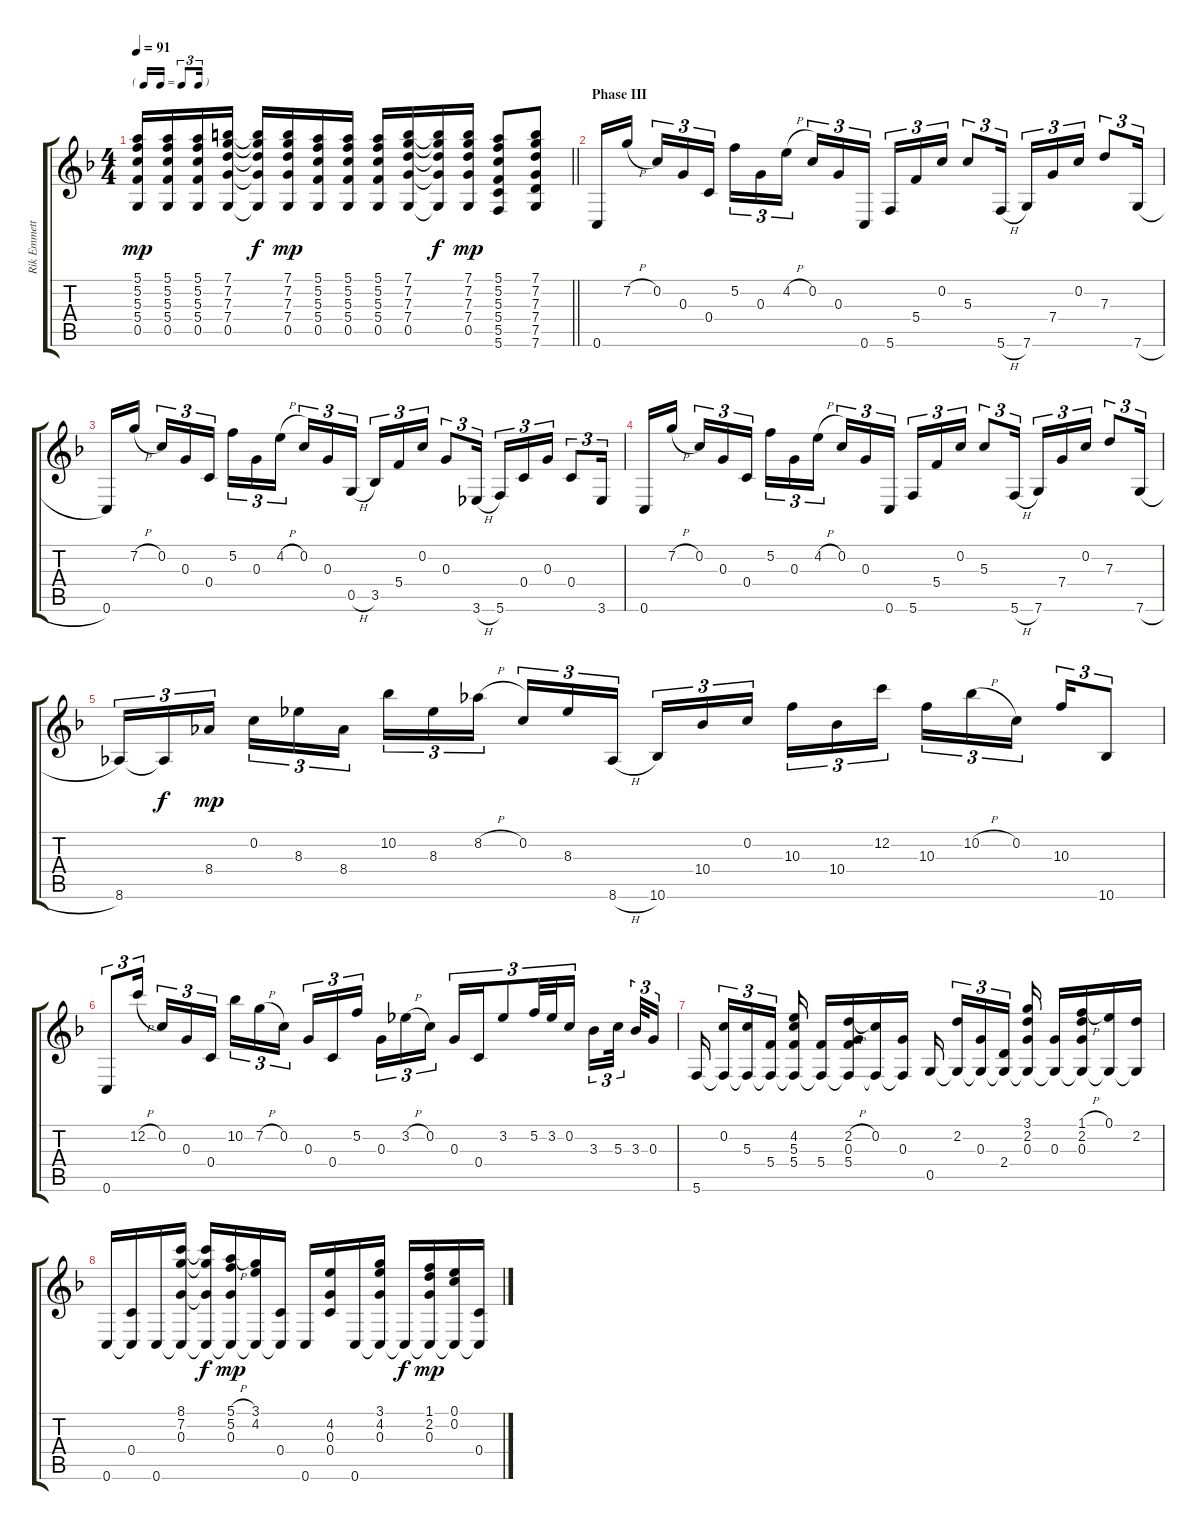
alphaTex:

\track ("Rik Emmett" "Rik Emmett") {instrument acousticguitarnylon}
\staff {score tabs}
\tuning (E4 C4 G3 C3 G2 C2) {hide}
\ts (4 4)
\tf triplet16th
\tempo 91
\clef g2
\barLineRight lightlight
\ks f
(5.1 5.2 5.3 5.4 0.5).16{dy mp} (5.1 5.2 5.3 5.4 0.5).16 (5.1 5.2 5.3 5.4 0.5).16 (7.1 7.2 7.3 7.4 0.5).16 (7.1{t} 7.2{t} 7.3{t} 7.4{t} 0.5{t}).16{dy f} (7.1 7.2 7.3 7.4 0.5).16{dy mp} (5.1 5.2 5.3 5.4 0.5).16 (5.1 5.2 5.3 5.4 0.5).16 (5.1 5.2 5.3 5.4 0.5).16 (7.1 7.2 7.3 7.4 0.5).16 (7.1{t} 7.2{t} 7.3{t} 7.4{t} 0.5{t}).16{dy f} (7.1 7.2 7.3 7.4 0.5).16{dy mp} (5.1 5.2 5.3 5.4 5.5 5.6).8 (7.1 7.2 7.3 7.4 7.5 7.6).8 |
\section ("" "Phase III")
0.6.16 7.2{h}.16{beam splitsecondary} 0.2.16{tu (3 2)} 0.3.16{tu (3 2)} 0.4.16{tu (3 2)} 5.2.16{tu (3 2)} 0.3.16{tu (3 2)} 4.2{h}.16{tu (3 2) beam splitsecondary} 0.2.16{tu (3 2)} 0.3.16{tu (3 2)} 0.6.16{tu (3 2)} 5.6.16{tu (3 2)} 5.4.16{tu (3 2)} 0.2.16{tu (3 2)} 5.3.8{tu (3 2)} 5.6{h}.16{tu (3 2)} 7.6.16{tu (3 2)} 7.4.16{tu (3 2)} 0.2.16{tu (3 2)} 7.3.8{tu (3 2)} 7.6{h}.16{tu (3 2)} |
0.6.16 7.2{h}.16{beam splitsecondary} 0.2.16{tu (3 2)} 0.3.16{tu (3 2)} 0.4.16{tu (3 2)} 5.2.16{tu (3 2)} 0.3.16{tu (3 2)} 4.2{h}.16{tu (3 2) beam splitsecondary} 0.2.16{tu (3 2)} 0.3.16{tu (3 2)} 0.5{h}.16{tu (3 2)} 3.5.16{tu (3 2)} 5.4.16{tu (3 2)} 0.2.16{tu (3 2)} 0.3.8{tu (3 2)} 3.6{h}.16{tu (3 2)} 5.6.16{tu (3 2)} 0.4.16{tu (3 2)} 0.3.16{tu (3 2)} 0.4.8{tu (3 2)} 3.6.16{tu (3 2)} |
0.6.16 7.2{h}.16{beam splitsecondary} 0.2.16{tu (3 2)} 0.3.16{tu (3 2)} 0.4.16{tu (3 2)} 5.2.16{tu (3 2)} 0.3.16{tu (3 2)} 4.2{h}.16{tu (3 2) beam splitsecondary} 0.2.16{tu (3 2)} 0.3.16{tu (3 2)} 0.6.16{tu (3 2)} 5.6.16{tu (3 2)} 5.4.16{tu (3 2)} 0.2.16{tu (3 2)} 5.3.8{tu (3 2)} 5.6{h}.16{tu (3 2)} 7.6.16{tu (3 2)} 7.4.16{tu (3 2)} 0.2.16{tu (3 2)} 7.3.8{tu (3 2)} 7.6{h}.16{tu (3 2)} |
8.6.16{tu (3 2)} 8.6{t}.16{tu (3 2) dy f} 8.4.16{tu (3 2) dy mp beam splitsecondary} 0.2.16{tu (3 2)} 8.3.16{tu (3 2)} 8.4.16{tu (3 2)} 10.2.16{tu (3 2)} 8.3.16{tu (3 2)} 8.2{h}.16{tu (3 2) beam splitsecondary} 0.2.16{tu (3 2)} 8.3.16{tu (3 2)} 8.6{h}.16{tu (3 2)} 10.6.16{tu (3 2)} 10.4.16{tu (3 2)} 0.2.16{tu (3 2) beam splitsecondary} 10.3.16{tu (3 2)} 10.4.16{tu (3 2)} 12.2.16{tu (3 2)} 10.3.16{tu (3 2)} 10.2{h}.16{tu (3 2)} 0.2.16{tu (3 2) beam splitsecondary} 10.3.16{tu (3 2)} 10.6.8{tu (3 2)} |
0.6.8{tu (3 2)} 12.2{h}.16{tu (3 2) beam splitsecondary} 0.2.16{tu (3 2)} 0.3.16{tu (3 2)} 0.4.16{tu (3 2)} 10.2.16{tu (3 2)} 7.2{h}.16{tu (3 2)} 0.2.16{tu (3 2) beam splitsecondary} 0.3.16{tu (3 2)} 0.4.16{tu (3 2)} 5.2.16{tu (3 2)} 0.3.16{tu (3 2)} 3.2{h}.16{tu (3 2)} 0.2.16{tu (3 2) beam splitsecondary} 0.3.16{tu (3 2)} 0.4.16{tu (3 2)} 3.2.8{tu (3 2)} 5.2.32{tu (3 2)} 3.2.32{tu (3 2)} 0.2.16{tu (3 2) beam splitsecondary} 3.3.16{tu (3 2)} 5.3.32{tu (3 2) beam splitsecondary} 3.3.32{tu (3 2)} 0.3.16{tu (3 2)} |
5.6.16{beam splitsecondary} (0.2 5.6{t}).16{tu (3 2)} (5.3 5.6{t}).16{tu (3 2)} (5.4 5.6{t}).16{tu (3 2) beam splitsecondary} (4.2 5.3 5.4 5.6{t}).16 (5.4 5.6{t}).16 (2.2{h} 0.3 5.4 5.6{t}).16 (0.2 5.6{t}).16 (0.3 5.6{t}).16 0.5.16{beam splitsecondary} (2.2 0.5{t}).16{tu (3 2)} (0.3 0.5{t}).16{tu (3 2)} (2.4 0.5{t}).16{tu (3 2) beam splitsecondary} (3.1 2.2 0.3 0.5{t}).16 (0.3 0.5{t}).16 (1.1{h} 2.2 0.3 0.5{t}).16 (0.1 0.5{t}).16 (2.2 0.5{t}).16 |
0.6.16 (0.4 0.6{t}).16 0.6.16 (8.1 7.2 0.3 0.6{t}).16 (8.1{t} 7.2{t} 0.3{t} 0.6{t}).16{dy f} (5.1{h} 5.2 0.3 0.6{t}).16{dy mp} (3.1 4.2 0.6{t}).16 (0.4 0.6{t}).16 0.6.16 (4.2 0.3 0.4).16 0.6.16 (3.1 4.2 0.3 0.6{t}).16 0.6{t}.16{dy f} (1.1 2.2 0.3 0.6{t}).16{dy mp} (0.1 0.2 0.6{t}).16 (0.4 0.6{t}).16
